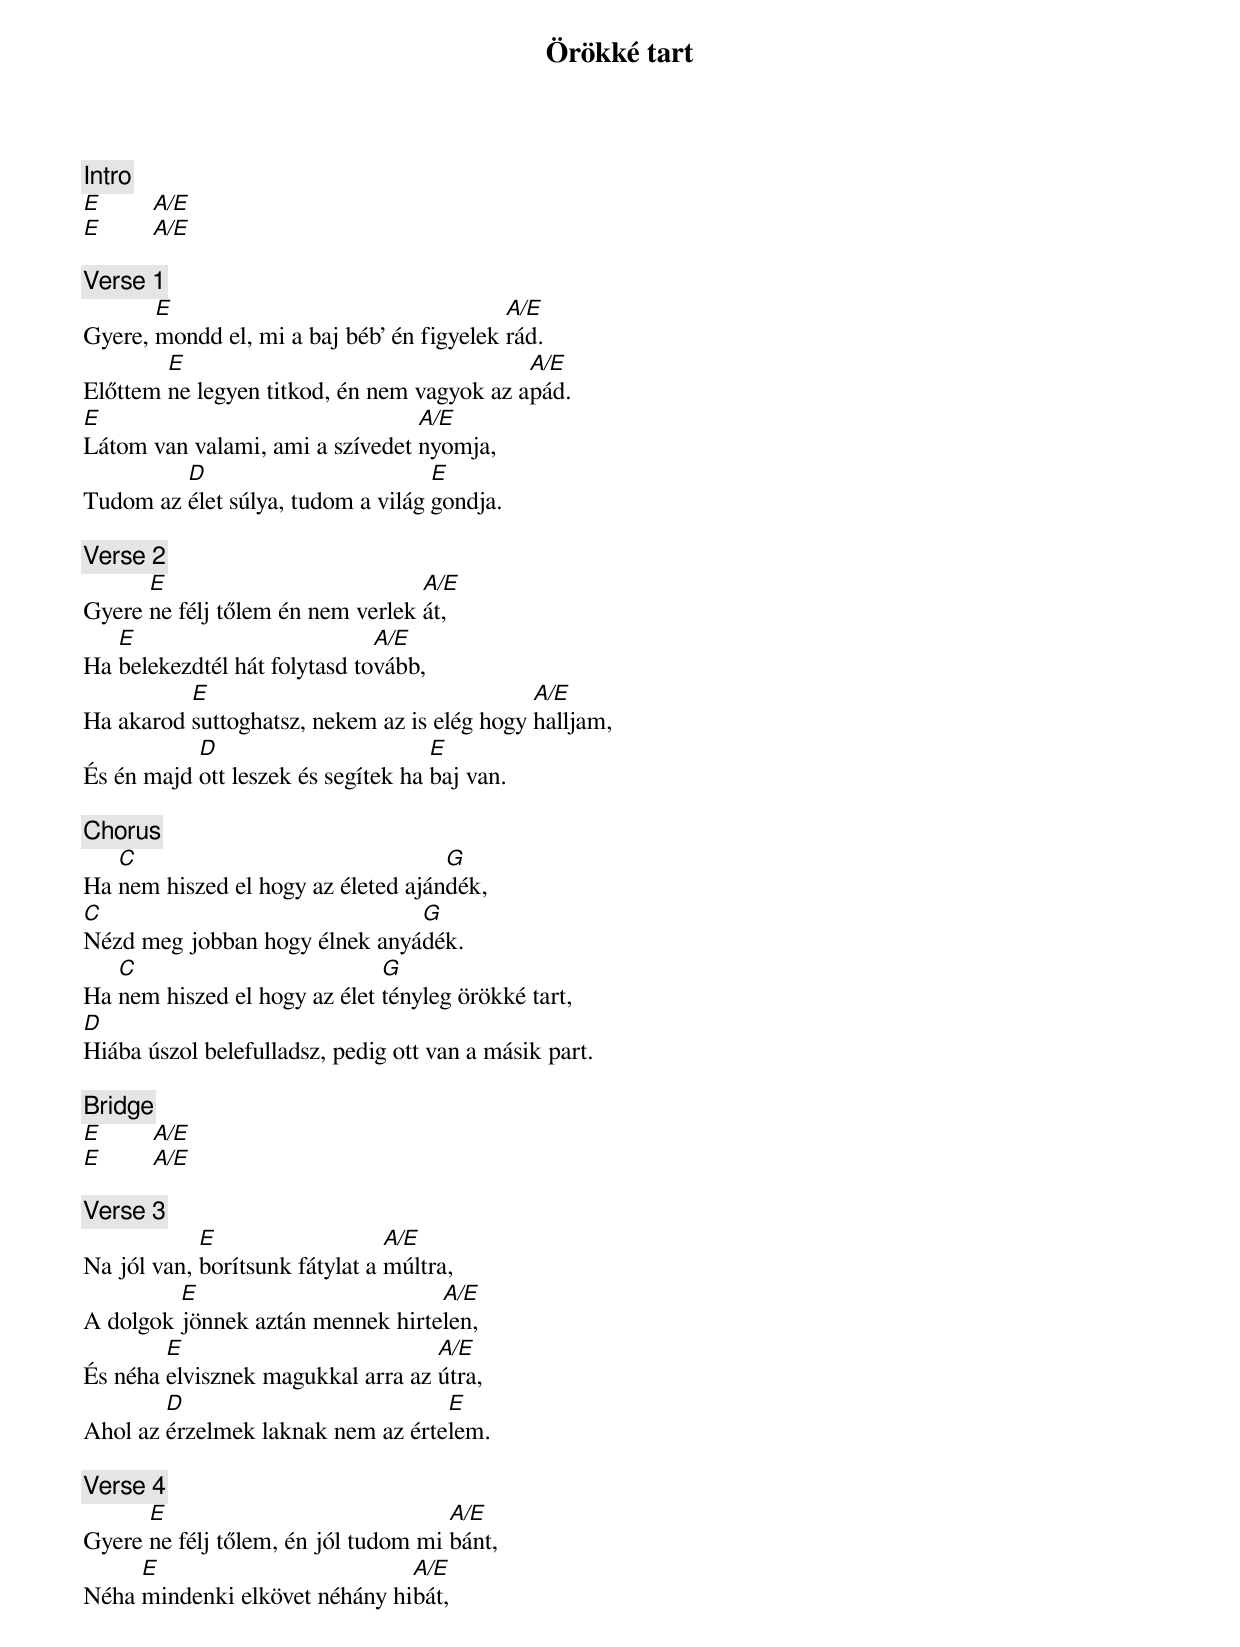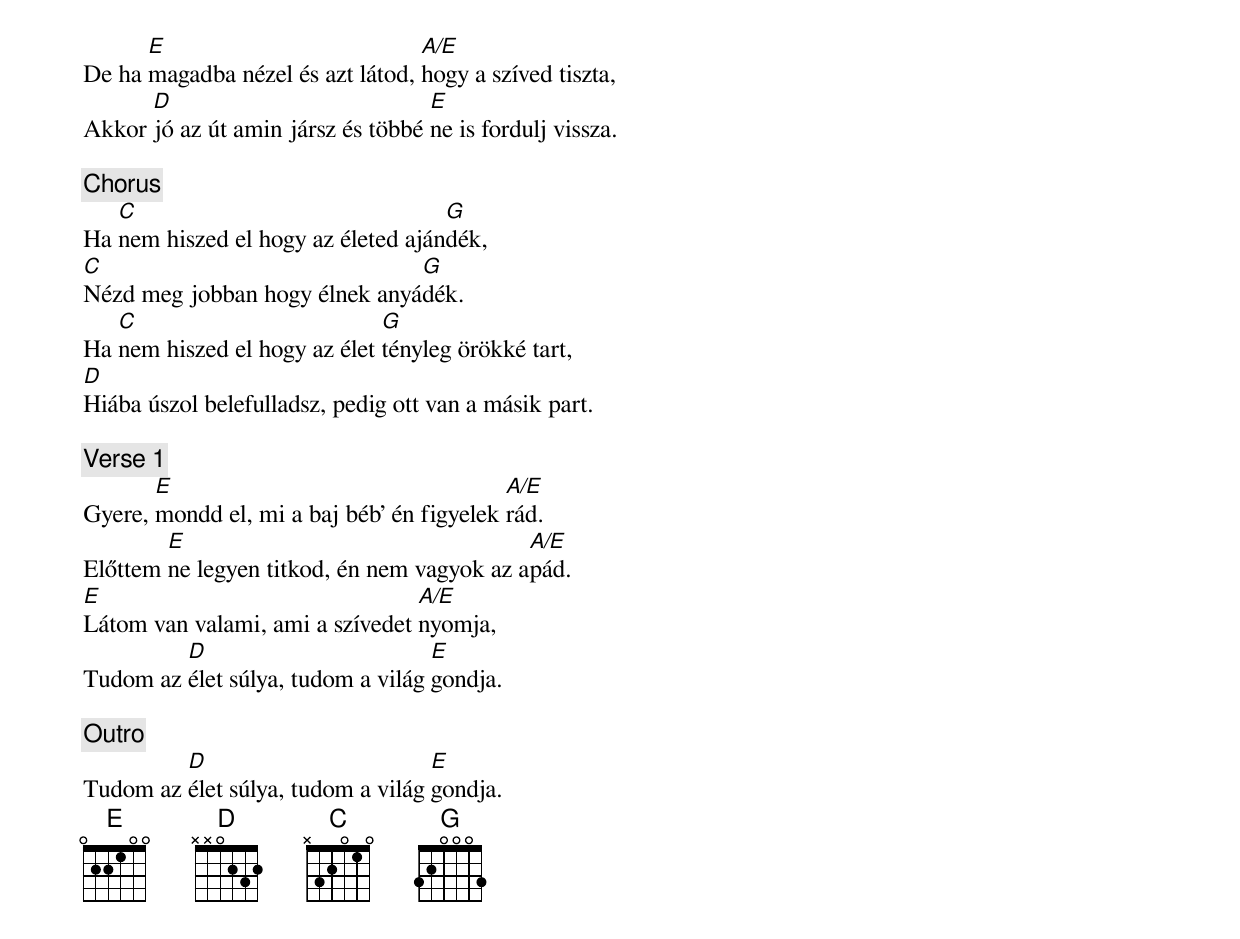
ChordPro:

{title: Örökké tart}
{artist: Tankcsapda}
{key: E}
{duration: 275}
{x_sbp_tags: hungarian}

{c: Intro}
[E]        [A/E]
[E]        [A/E]

{c: Verse 1}
Gyere, [E]mondd el, mi a baj béb' én figyelek [A/E]rád.
Előttem [E]ne legyen titkod, én nem vagyok az a[A/E]pád.
[E]Látom van valami, ami a szívedet [A/E]nyomja,
Tudom az [D]élet súlya, tudom a világ [E]gondja.

{c: Verse 2}
Gyere [E]ne félj tőlem én nem verlek [A/E]át,
Ha [E]belekezdtél hát folytasd to[A/E]vább,
Ha akarod [E]suttoghatsz, nekem az is elég hogy [A/E]halljam,
És én majd [D]ott leszek és segítek ha [E]baj van.

{c: Chorus}
Ha [C]nem hiszed el hogy az életed aján[G]dék,
[C]Nézd meg jobban hogy élnek anyá[G]dék.
Ha [C]nem hiszed el hogy az élet [G]tényleg örökké tart,
[D]Hiába úszol belefulladsz, pedig ott van a másik part.

{c: Bridge}
[E]        [A/E]
[E]        [A/E]

{c: Verse 3}
Na jól van, [E]borítsunk fátylat a [A/E]múltra,
A dolgok [E]jönnek aztán mennek hirte[A/E]len,
És néha [E]elvisznek magukkal arra az [A/E]útra,
Ahol az [D]érzelmek laknak nem az érte[E]lem.

{c: Verse 4}
Gyere [E]ne félj tőlem, én jól tudom mi [A/E]bánt,
Néha [E]mindenki elkövet néhány hi[A/E]bát,
De ha [E]magadba nézel és azt látod, [A/E]hogy a szíved tiszta,
Akkor [D]jó az út amin jársz és többé [E]ne is fordulj vissza.

{c: Chorus}
Ha [C]nem hiszed el hogy az életed aján[G]dék,
[C]Nézd meg jobban hogy élnek anyá[G]dék.
Ha [C]nem hiszed el hogy az élet [G]tényleg örökké tart,
[D]Hiába úszol belefulladsz, pedig ott van a másik part.

{c: Verse 1}
Gyere, [E]mondd el, mi a baj béb' én figyelek [A/E]rád.
Előttem [E]ne legyen titkod, én nem vagyok az a[A/E]pád.
[E]Látom van valami, ami a szívedet [A/E]nyomja,
Tudom az [D]élet súlya, tudom a világ [E]gondja.

{c: Outro}
Tudom az [D]élet súlya, tudom a világ [E]gondja.
